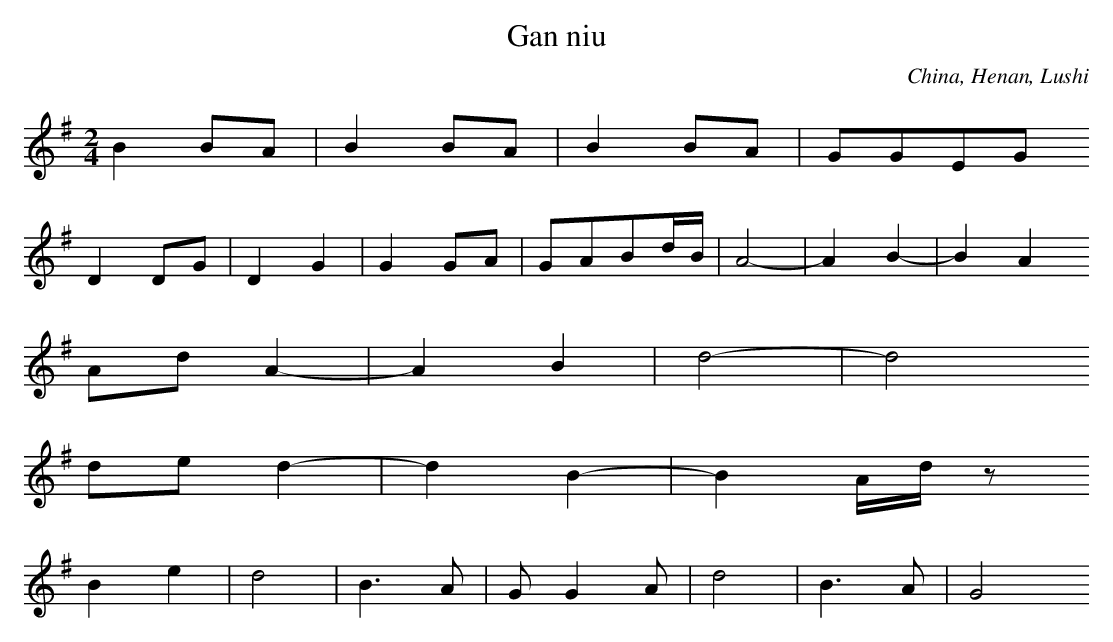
X:1
T: Gan niu
O: China, Henan, Lushi
M: 2/4
L: 1/16
K: G
B4B2A2 | B4B2A2 | B4B2A2 | G2G2E2G2
D4D2G2 | D4G4 | G4G2A2 | G2A2B2dB | A8- | A4B4- | B4A4
A2d2A4- | A4B4 | d8- | d8
d2e2d4- | d4B4- | B4Adz2
B4e4 | d8 | B6A2 | G2G4A2 | d8 | B6A2 | G8
